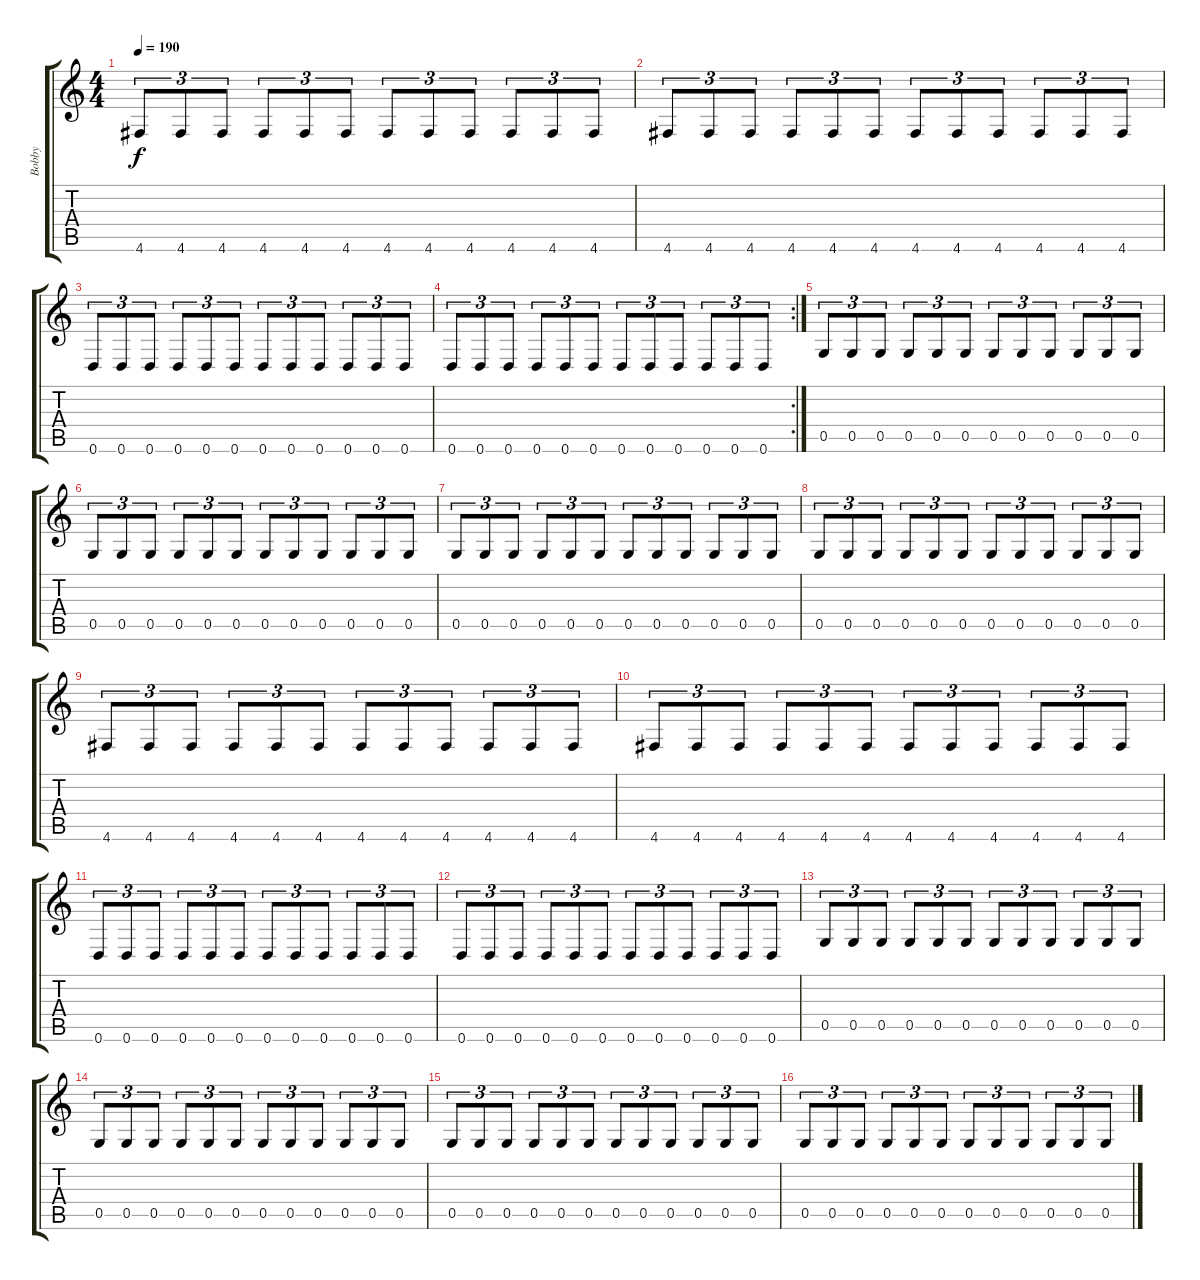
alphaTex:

\track ("Bobby" "Bobby") {instrument distortionguitar}
\staff {score tabs}
\tuning (D4 A3 F3 C3 G2 D2) {hide}
\ts (4 4)
\tempo 190
\clef g2
\ks c
4.6.8{tu (3 2) dy f} 4.6.8{tu (3 2)} 4.6.8{tu (3 2)} 4.6.8{tu (3 2)} 4.6.8{tu (3 2)} 4.6.8{tu (3 2)} 4.6.8{tu (3 2)} 4.6.8{tu (3 2)} 4.6.8{tu (3 2)} 4.6.8{tu (3 2)} 4.6.8{tu (3 2)} 4.6.8{tu (3 2)} |
4.6.8{tu (3 2)} 4.6.8{tu (3 2)} 4.6.8{tu (3 2)} 4.6.8{tu (3 2)} 4.6.8{tu (3 2)} 4.6.8{tu (3 2)} 4.6.8{tu (3 2)} 4.6.8{tu (3 2)} 4.6.8{tu (3 2)} 4.6.8{tu (3 2)} 4.6.8{tu (3 2)} 4.6.8{tu (3 2)} |
0.6.8{tu (3 2)} 0.6.8{tu (3 2)} 0.6.8{tu (3 2)} 0.6.8{tu (3 2)} 0.6.8{tu (3 2)} 0.6.8{tu (3 2)} 0.6.8{tu (3 2)} 0.6.8{tu (3 2)} 0.6.8{tu (3 2)} 0.6.8{tu (3 2)} 0.6.8{tu (3 2)} 0.6.8{tu (3 2)} |
\rc 2
0.6.8{tu (3 2)} 0.6.8{tu (3 2)} 0.6.8{tu (3 2)} 0.6.8{tu (3 2)} 0.6.8{tu (3 2)} 0.6.8{tu (3 2)} 0.6.8{tu (3 2)} 0.6.8{tu (3 2)} 0.6.8{tu (3 2)} 0.6.8{tu (3 2)} 0.6.8{tu (3 2)} 0.6.8{tu (3 2)} |
0.5.8{tu (3 2)} 0.5.8{tu (3 2)} 0.5.8{tu (3 2)} 0.5.8{tu (3 2)} 0.5.8{tu (3 2)} 0.5.8{tu (3 2)} 0.5.8{tu (3 2)} 0.5.8{tu (3 2)} 0.5.8{tu (3 2)} 0.5.8{tu (3 2)} 0.5.8{tu (3 2)} 0.5.8{tu (3 2)} |
0.5.8{tu (3 2)} 0.5.8{tu (3 2)} 0.5.8{tu (3 2)} 0.5.8{tu (3 2)} 0.5.8{tu (3 2)} 0.5.8{tu (3 2)} 0.5.8{tu (3 2)} 0.5.8{tu (3 2)} 0.5.8{tu (3 2)} 0.5.8{tu (3 2)} 0.5.8{tu (3 2)} 0.5.8{tu (3 2)} |
0.5.8{tu (3 2)} 0.5.8{tu (3 2)} 0.5.8{tu (3 2)} 0.5.8{tu (3 2)} 0.5.8{tu (3 2)} 0.5.8{tu (3 2)} 0.5.8{tu (3 2)} 0.5.8{tu (3 2)} 0.5.8{tu (3 2)} 0.5.8{tu (3 2)} 0.5.8{tu (3 2)} 0.5.8{tu (3 2)} |
0.5.8{tu (3 2)} 0.5.8{tu (3 2)} 0.5.8{tu (3 2)} 0.5.8{tu (3 2)} 0.5.8{tu (3 2)} 0.5.8{tu (3 2)} 0.5.8{tu (3 2)} 0.5.8{tu (3 2)} 0.5.8{tu (3 2)} 0.5.8{tu (3 2)} 0.5.8{tu (3 2)} 0.5.8{tu (3 2)} |
4.6.8{tu (3 2)} 4.6.8{tu (3 2)} 4.6.8{tu (3 2)} 4.6.8{tu (3 2)} 4.6.8{tu (3 2)} 4.6.8{tu (3 2)} 4.6.8{tu (3 2)} 4.6.8{tu (3 2)} 4.6.8{tu (3 2)} 4.6.8{tu (3 2)} 4.6.8{tu (3 2)} 4.6.8{tu (3 2)} |
4.6.8{tu (3 2)} 4.6.8{tu (3 2)} 4.6.8{tu (3 2)} 4.6.8{tu (3 2)} 4.6.8{tu (3 2)} 4.6.8{tu (3 2)} 4.6.8{tu (3 2)} 4.6.8{tu (3 2)} 4.6.8{tu (3 2)} 4.6.8{tu (3 2)} 4.6.8{tu (3 2)} 4.6.8{tu (3 2)} |
0.6.8{tu (3 2)} 0.6.8{tu (3 2)} 0.6.8{tu (3 2)} 0.6.8{tu (3 2)} 0.6.8{tu (3 2)} 0.6.8{tu (3 2)} 0.6.8{tu (3 2)} 0.6.8{tu (3 2)} 0.6.8{tu (3 2)} 0.6.8{tu (3 2)} 0.6.8{tu (3 2)} 0.6.8{tu (3 2)} |
0.6.8{tu (3 2)} 0.6.8{tu (3 2)} 0.6.8{tu (3 2)} 0.6.8{tu (3 2)} 0.6.8{tu (3 2)} 0.6.8{tu (3 2)} 0.6.8{tu (3 2)} 0.6.8{tu (3 2)} 0.6.8{tu (3 2)} 0.6.8{tu (3 2)} 0.6.8{tu (3 2)} 0.6.8{tu (3 2)} |
0.5.8{tu (3 2)} 0.5.8{tu (3 2)} 0.5.8{tu (3 2)} 0.5.8{tu (3 2)} 0.5.8{tu (3 2)} 0.5.8{tu (3 2)} 0.5.8{tu (3 2)} 0.5.8{tu (3 2)} 0.5.8{tu (3 2)} 0.5.8{tu (3 2)} 0.5.8{tu (3 2)} 0.5.8{tu (3 2)} |
0.5.8{tu (3 2)} 0.5.8{tu (3 2)} 0.5.8{tu (3 2)} 0.5.8{tu (3 2)} 0.5.8{tu (3 2)} 0.5.8{tu (3 2)} 0.5.8{tu (3 2)} 0.5.8{tu (3 2)} 0.5.8{tu (3 2)} 0.5.8{tu (3 2)} 0.5.8{tu (3 2)} 0.5.8{tu (3 2)} |
0.5.8{tu (3 2)} 0.5.8{tu (3 2)} 0.5.8{tu (3 2)} 0.5.8{tu (3 2)} 0.5.8{tu (3 2)} 0.5.8{tu (3 2)} 0.5.8{tu (3 2)} 0.5.8{tu (3 2)} 0.5.8{tu (3 2)} 0.5.8{tu (3 2)} 0.5.8{tu (3 2)} 0.5.8{tu (3 2)} |
0.5.8{tu (3 2)} 0.5.8{tu (3 2)} 0.5.8{tu (3 2)} 0.5.8{tu (3 2)} 0.5.8{tu (3 2)} 0.5.8{tu (3 2)} 0.5.8{tu (3 2)} 0.5.8{tu (3 2)} 0.5.8{tu (3 2)} 0.5.8{tu (3 2)} 0.5.8{tu (3 2)} 0.5.8{tu (3 2)}
